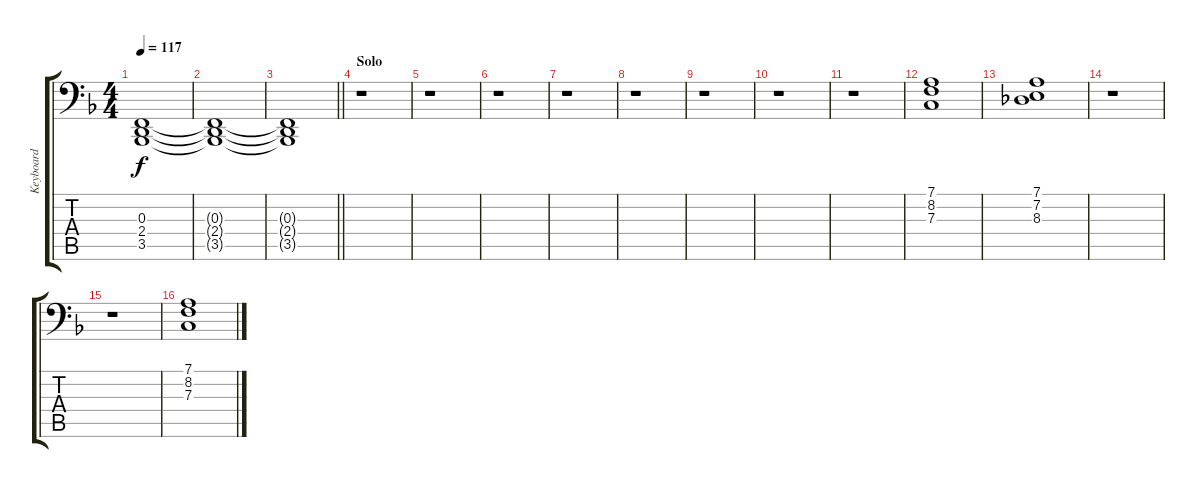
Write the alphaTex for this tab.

\track ("Keyboard" "Keyboard") {instrument synthbrass1}
\staff {score tabs}
\tuning (D3 A2 F2 C2 G1 D1) {hide}
\ts (4 4)
\tempo 117
\clef f4
\ks dminor
(0.3{t} 2.4{t} 3.5{t}).1{dy f} |
(0.3{t} 2.4{t} 3.5{t}).1 |
\barLineRight lightlight
(0.3{t} 2.4{t} 3.5{t}).1 |
\section ("" "Solo")
r.1{instrument synthbrass1} |
r.1 |
r.1 |
r.1 |
r.1 |
r.1 |
r.1 |
r.1 |
(7.1 8.2 7.3).1 |
(7.1 7.2 8.3).1 |
r.1 |
r.1 |
(7.1 8.2 7.3).1
